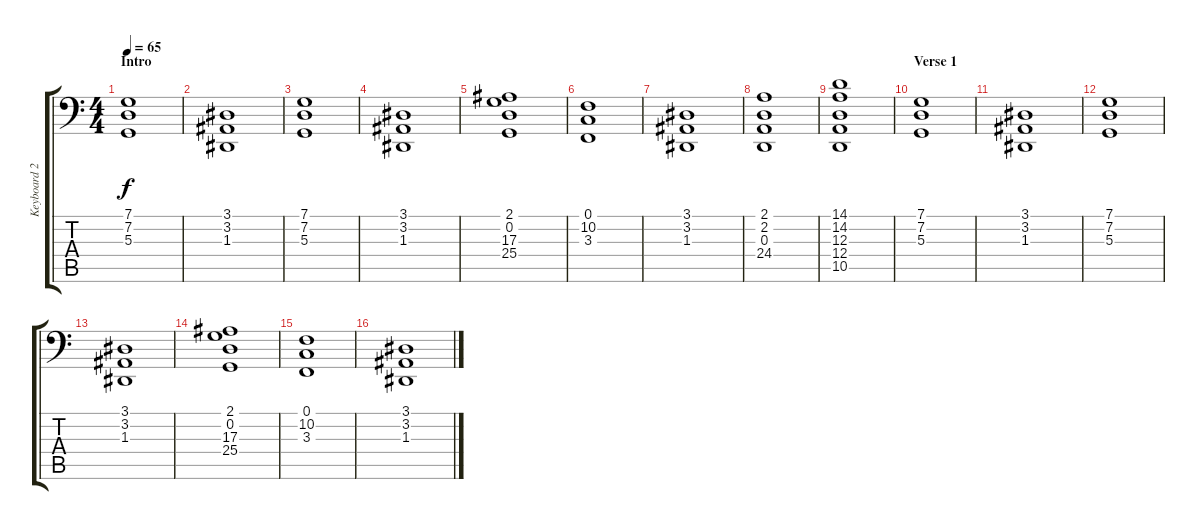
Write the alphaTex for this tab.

\track ("Keyboard 2" "Keyboard 2") {instrument stringensemble2}
\staff {score tabs}
\tuning (C3 G2 D2 A1 E1 B0) {hide}
\ts (4 4)
\section ("" "Intro")
\tempo 65
\clef f4
\ks c
(7.1 7.2 5.3).1{dy f instrument stringensemble2} |
(3.1 3.2 1.3).1 |
(7.1 7.2 5.3).1 |
(3.1 3.2 1.3).1 |
(2.1 0.2 17.3 25.4).1 |
(0.1 10.2 3.3).1 |
(3.1 3.2 1.3).1 |
(2.1 2.2 0.3 24.4).1 |
(14.1 14.2 12.3 12.4 10.5).1 |
\section ("" "Verse 1")
(7.1 7.2 5.3).1 |
(3.1 3.2 1.3).1 |
(7.1 7.2 5.3).1 |
(3.1 3.2 1.3).1 |
(2.1 0.2 17.3 25.4).1 |
(0.1 10.2 3.3).1 |
(3.1 3.2 1.3).1
